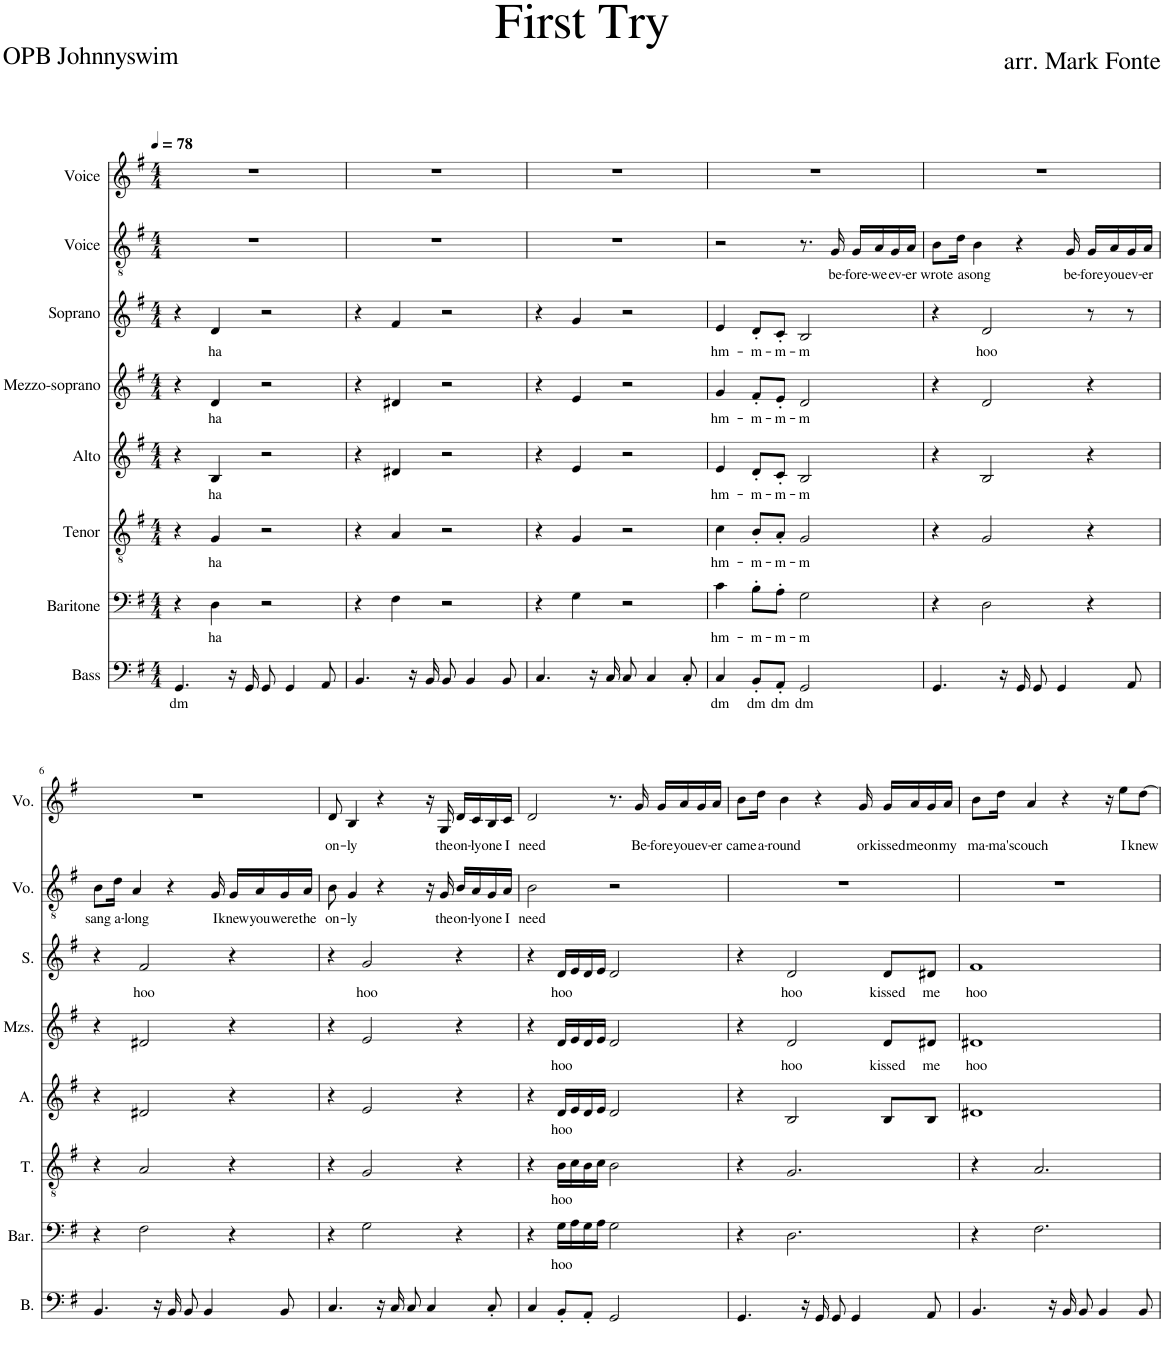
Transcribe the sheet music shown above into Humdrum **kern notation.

**kern	**text	**kern	**text	**kern	**text	**kern	**text	**kern	**text	**kern	**text	**kern	**text	**kern	**text
*part8	*part8	*part7	*part7	*part6	*part6	*part5	*part5	*part4	*part4	*part3	*part3	*part2	*part2	*part1	*part1
*staff8	*staff8	*staff7	*staff7	*staff6	*staff6	*staff5	*staff5	*staff4	*staff4	*staff3	*staff3	*staff2	*staff2	*staff1	*staff1
*I"Bass	*	*I"Baritone	*	*I"Tenor	*	*I"Alto	*	*I"Mezzo-soprano	*	*I"Soprano	*	*I"Voice	*	*I"Voice	*
*I'B.	*	*I'Bar.	*	*I'T.	*	*I'A.	*	*I'Mzs.	*	*I'S.	*	*I'Vo.	*	*I'Vo.	*
*clefF4	*	*clefF4	*	*clefGv2	*	*clefG2	*	*clefG2	*	*clefG2	*	*clefGv2	*	*clefG2	*
*k[f#]	*	*k[f#]	*	*k[f#]	*	*k[f#]	*	*k[f#]	*	*k[f#]	*	*k[f#]	*	*k[f#]	*
*M4/4	*	*M4/4	*	*M4/4	*	*M4/4	*	*M4/4	*	*M4/4	*	*M4/4	*	*M4/4	*
*MM78	*	*MM78	*	*MM78	*	*MM78	*	*MM78	*	*MM78	*	*MM78	*	*MM78	*
=1	=1	=1	=1	=1	=1	=1	=1	=1	=1	=1	=1	=1	=1	=1	=1
!	!LO:LY:b	!	!	!	!	!	!	!	!	!	!	!	!	!	!
4.GG/	dm	4r	.	4r	.	4r	.	4r	.	4r	.	1r	.	1r	.
!	!	!	!LO:LY:b	!	!LO:LY:b	!	!LO:LY:b	!	!LO:LY:b	!	!LO:LY:b	!	!	!	!
.	.	4D\	ha	4G/	ha	4B/	ha	4d/	ha	4d/	ha	.	.	.	.
16r	.	.	.	.	.	.	.	.	.	.	.	.	.	.	.
16GG/	.	.	.	.	.	.	.	.	.	.	.	.	.	.	.
8GG/	.	2r	.	2r	.	2r	.	2r	.	2r	.	.	.	.	.
4GG/	.	.	.	.	.	.	.	.	.	.	.	.	.	.	.
8AA/	.	.	.	.	.	.	.	.	.	.	.	.	.	.	.
=2	=2	=2	=2	=2	=2	=2	=2	=2	=2	=2	=2	=2	=2	=2	=2
4.BB/	.	4r	.	4r	.	4r	.	4r	.	4r	.	1r	.	1r	.
.	.	4F#\	.	4A/	.	4d#X/	.	4d#X/	.	4f#/	.	.	.	.	.
16r	.	.	.	.	.	.	.	.	.	.	.	.	.	.	.
16BB/	.	.	.	.	.	.	.	.	.	.	.	.	.	.	.
8BB/	.	2r	.	2r	.	2r	.	2r	.	2r	.	.	.	.	.
4BB/	.	.	.	.	.	.	.	.	.	.	.	.	.	.	.
8BB/	.	.	.	.	.	.	.	.	.	.	.	.	.	.	.
=3	=3	=3	=3	=3	=3	=3	=3	=3	=3	=3	=3	=3	=3	=3	=3
4.C/	.	4r	.	4r	.	4r	.	4r	.	4r	.	1r	.	1r	.
.	.	4G\	.	4G/	.	4e/	.	4e/	.	4g/	.	.	.	.	.
16r	.	.	.	.	.	.	.	.	.	.	.	.	.	.	.
16C/	.	.	.	.	.	.	.	.	.	.	.	.	.	.	.
8C/	.	2r	.	2r	.	2r	.	2r	.	2r	.	.	.	.	.
4C/	.	.	.	.	.	.	.	.	.	.	.	.	.	.	.
8C'/	.	.	.	.	.	.	.	.	.	.	.	.	.	.	.
=4	=4	=4	=4	=4	=4	=4	=4	=4	=4	=4	=4	=4	=4	=4	=4
!	!LO:LY:b	!	!LO:LY:b	!	!LO:LY:b	!	!LO:LY:b	!	!LO:LY:b	!	!LO:LY:b	!	!	!	!
4C/	dm	4c\	hm-	4c\	hm-	4e/	hm-	4g/	hm-	4e/	hm-	2r	.	1r	.
!	!LO:LY:b	!	!LO:LY:b	!	!LO:LY:b	!	!LO:LY:b	!	!LO:LY:b	!	!LO:LY:b	!	!	!	!
8BB'/L	dm	8B'\L	-m-	8B'/L	-m-	8d'/L	-m-	8f#'/L	-m-	8d'/L	-m-	.	.	.	.
!	!LO:LY:b	!	!LO:LY:b	!	!LO:LY:b	!	!LO:LY:b	!	!LO:LY:b	!	!LO:LY:b	!	!	!	!
8AA'/J	dm	8A'\J	-m-	8A'/J	-m-	8c'/J	-m-	8e'/J	-m-	8c'/J	-m-	.	.	.	.
!	!LO:LY:b	!	!LO:LY:b	!	!LO:LY:b	!	!LO:LY:b	!	!LO:LY:b	!	!LO:LY:b	!	!	!	!
2GG/	dm	2G\	-m	2G/	-m	2B/	-m	2d/	-m	2B/	-m	8.r	.	.	.
!	!	!	!	!	!	!	!	!	!	!	!	!	!LO:LY:b	!	!
.	.	.	.	.	.	.	.	.	.	.	.	16G/	be-	.	.
!	!	!	!	!	!	!	!	!	!	!	!	!	!LO:LY:b	!	!
.	.	.	.	.	.	.	.	.	.	.	.	16G/LL	-fore-	.	.
!	!	!	!	!	!	!	!	!	!	!	!	!	!LO:LY:b	!	!
.	.	.	.	.	.	.	.	.	.	.	.	16A/	-we	.	.
!	!	!	!	!	!	!	!	!	!	!	!	!	!LO:LY:b	!	!
.	.	.	.	.	.	.	.	.	.	.	.	16G/	ev-	.	.
!	!	!	!	!	!	!	!	!	!	!	!	!	!LO:LY:b	!	!
.	.	.	.	.	.	.	.	.	.	.	.	16A/JJ	-er	.	.
=5	=5	=5	=5	=5	=5	=5	=5	=5	=5	=5	=5	=5	=5	=5	=5
!	!	!	!	!	!	!	!	!	!	!	!	!	!LO:LY:b	!	!
4.GG/	.	4r	.	4r	.	4r	.	4r	.	4r	.	8B\L	wrote	1r	.
!	!	!	!	!	!	!	!	!	!	!	!	!	!LO:LY:b	!	!
.	.	.	.	.	.	.	.	.	.	.	.	16d\Jk	a	.	.
!	!	!	!	!	!	!	!	!	!	!	!	!	!LO:LY:b	!	!
.	.	.	.	.	.	.	.	.	.	.	.	4B\	song	.	.
!	!	!	!	!	!	!	!	!	!	!	!LO:LY:b	!	!	!	!
.	.	2D\	.	2G/	.	2B/	.	2d/	.	2d/	hoo	.	.	.	.
16r	.	.	.	.	.	.	.	.	.	.	.	.	.	.	.
16GG/	.	.	.	.	.	.	.	.	.	.	.	4r	.	.	.
8GG/	.	.	.	.	.	.	.	.	.	.	.	.	.	.	.
4GG/	.	.	.	.	.	.	.	.	.	.	.	.	.	.	.
!	!	!	!	!	!	!	!	!	!	!	!	!	!LO:LY:b	!	!
.	.	.	.	.	.	.	.	.	.	.	.	16G/	be-	.	.
!	!	!	!	!	!	!	!	!	!	!	!	!	!LO:LY:b	!	!
.	.	4r	.	4r	.	4r	.	4r	.	8r	.	16G/LL	-fore	.	.
!	!	!	!	!	!	!	!	!	!	!	!	!	!LO:LY:b	!	!
.	.	.	.	.	.	.	.	.	.	.	.	16A/	you	.	.
!	!	!	!	!	!	!	!	!	!	!	!	!	!LO:LY:b	!	!
8AA/	.	.	.	.	.	.	.	.	.	8r	.	16G/	ev-	.	.
!	!	!	!	!	!	!	!	!	!	!	!	!	!LO:LY:b	!	!
.	.	.	.	.	.	.	.	.	.	.	.	16A/JJ	-er	.	.
!!LO:LB:g=z
=6	=6	=6	=6	=6	=6	=6	=6	=6	=6	=6	=6	=6	=6	=6	=6
!	!	!	!	!	!	!	!	!	!	!	!	!	!LO:LY:b	!	!
4.BB/	.	4r	.	4r	.	4r	.	4r	.	4r	.	8B\L	sang	1r	.
!	!	!	!	!	!	!	!	!	!	!	!	!	!LO:LY:b	!	!
.	.	.	.	.	.	.	.	.	.	.	.	16d\Jk	a-	.	.
!	!	!	!	!	!	!	!	!	!	!	!	!	!LO:LY:b	!	!
.	.	.	.	.	.	.	.	.	.	.	.	4A/	-long	.	.
!	!	!	!	!	!	!	!	!	!	!	!LO:LY:b	!	!	!	!
.	.	2F#\	.	2A/	.	2d#X/	.	2d#X/	.	2f#/	hoo	.	.	.	.
16r	.	.	.	.	.	.	.	.	.	.	.	.	.	.	.
16BB/	.	.	.	.	.	.	.	.	.	.	.	4r	.	.	.
8BB/	.	.	.	.	.	.	.	.	.	.	.	.	.	.	.
4BB/	.	.	.	.	.	.	.	.	.	.	.	.	.	.	.
!	!	!	!	!	!	!	!	!	!	!	!	!	!LO:LY:b	!	!
.	.	.	.	.	.	.	.	.	.	.	.	16G/	I	.	.
!	!	!	!	!	!	!	!	!	!	!	!	!	!LO:LY:b	!	!
.	.	4r	.	4r	.	4r	.	4r	.	4r	.	16G/LL	knew	.	.
!	!	!	!	!	!	!	!	!	!	!	!	!	!LO:LY:b	!	!
.	.	.	.	.	.	.	.	.	.	.	.	16A/	you	.	.
!	!	!	!	!	!	!	!	!	!	!	!	!	!LO:LY:b	!	!
8BB/	.	.	.	.	.	.	.	.	.	.	.	16G/	were	.	.
!	!	!	!	!	!	!	!	!	!	!	!	!	!LO:LY:b	!	!
.	.	.	.	.	.	.	.	.	.	.	.	16A/JJ	the	.	.
=7	=7	=7	=7	=7	=7	=7	=7	=7	=7	=7	=7	=7	=7	=7	=7
!	!	!	!	!	!	!	!	!	!	!	!	!	!LO:LY:b	!	!LO:LY:b
4.C/	.	4r	.	4r	.	4r	.	4r	.	4r	.	8B\	on-	8d/	on-
!	!	!	!	!	!	!	!	!	!	!	!	!	!LO:LY:b	!	!LO:LY:b
.	.	.	.	.	.	.	.	.	.	.	.	4G/	-ly	4B/	-ly
!	!	!	!	!	!	!	!	!	!	!	!LO:LY:b	!	!	!	!
.	.	2G\	.	2G/	.	2e/	.	2e/	.	2g/	hoo	.	.	.	.
16r	.	.	.	.	.	.	.	.	.	.	.	4r	.	4r	.
16C/	.	.	.	.	.	.	.	.	.	.	.	.	.	.	.
8C/	.	.	.	.	.	.	.	.	.	.	.	.	.	.	.
4C/	.	.	.	.	.	.	.	.	.	.	.	16r	.	16r	.
!	!	!	!	!	!	!	!	!	!	!	!	!	!LO:LY:b	!	!LO:LY:b
.	.	.	.	.	.	.	.	.	.	.	.	16G/	the	16G/	the
!	!	!	!	!	!	!	!	!	!	!	!	!	!LO:LY:b	!	!LO:LY:b
.	.	4r	.	4r	.	4r	.	4r	.	4r	.	16B/LL	on-	16d/LL	on-
!	!	!	!	!	!	!	!	!	!	!	!	!	!LO:LY:b	!	!LO:LY:b
.	.	.	.	.	.	.	.	.	.	.	.	16A/	-ly	16c/	-ly
!	!	!	!	!	!	!	!	!	!	!	!	!	!LO:LY:b	!	!LO:LY:b
8C'/	.	.	.	.	.	.	.	.	.	.	.	16G/	one	16B/	one
!	!	!	!	!	!	!	!	!	!	!	!	!	!LO:LY:b	!	!LO:LY:b
.	.	.	.	.	.	.	.	.	.	.	.	16A/JJ	I	16c/JJ	I
=8	=8	=8	=8	=8	=8	=8	=8	=8	=8	=8	=8	=8	=8	=8	=8
!	!	!	!	!	!	!	!	!	!	!	!	!	!LO:LY:b	!	!LO:LY:b
4C/	.	4r	.	4r	.	4r	.	4r	.	4r	.	2B\	need	2d/	need
!	!	!	!LO:LY:b	!	!LO:LY:b	!	!LO:LY:b	!	!LO:LY:b	!	!LO:LY:b	!	!	!	!
8BB'/L	.	16G\LL	hoo	16B\LL	hoo	16d/LL	hoo	16d/LL	hoo	16d/LL	hoo	.	.	.	.
.	.	16A\	.	16c\	.	16e/	.	16e/	.	16e/	.	.	.	.	.
8AA'/J	.	16G\	.	16B\	.	16d/	.	16d/	.	16d/	.	.	.	.	.
.	.	16A\JJ	.	16c\JJ	.	16e/JJ	.	16e/JJ	.	16e/JJ	.	.	.	.	.
2GG/	.	2G\	.	2B\	.	2d/	.	2d/	.	2d/	.	2r	.	8.r	.
!	!	!	!	!	!	!	!	!	!	!	!	!	!	!	!LO:LY:b
.	.	.	.	.	.	.	.	.	.	.	.	.	.	16g/	Be-
!	!	!	!	!	!	!	!	!	!	!	!	!	!	!	!LO:LY:b
.	.	.	.	.	.	.	.	.	.	.	.	.	.	16g/LL	-fore
!	!	!	!	!	!	!	!	!	!	!	!	!	!	!	!LO:LY:b
.	.	.	.	.	.	.	.	.	.	.	.	.	.	16a/	you
!	!	!	!	!	!	!	!	!	!	!	!	!	!	!	!LO:LY:b
.	.	.	.	.	.	.	.	.	.	.	.	.	.	16g/	ev-
!	!	!	!	!	!	!	!	!	!	!	!	!	!	!	!LO:LY:b
.	.	.	.	.	.	.	.	.	.	.	.	.	.	16a/JJ	-er
=9	=9	=9	=9	=9	=9	=9	=9	=9	=9	=9	=9	=9	=9	=9	=9
!	!	!	!	!	!	!	!	!	!	!	!	!	!	!	!LO:LY:b
4.GG/	.	4r	.	4r	.	4r	.	4r	.	4r	.	1r	.	8b\L	came
!	!	!	!	!	!	!	!	!	!	!	!	!	!	!	!LO:LY:b
.	.	.	.	.	.	.	.	.	.	.	.	.	.	16dd\Jk	a-
!	!	!	!	!	!	!	!	!	!	!	!	!	!	!	!LO:LY:b
.	.	.	.	.	.	.	.	.	.	.	.	.	.	4b\	-round
!	!	!	!	!	!	!	!	!	!LO:LY:b	!	!LO:LY:b	!	!	!	!
.	.	2.D\	.	2.G/	.	2B/	.	2d/	hoo	2d/	hoo	.	.	.	.
16r	.	.	.	.	.	.	.	.	.	.	.	.	.	.	.
16GG/	.	.	.	.	.	.	.	.	.	.	.	.	.	4r	.
8GG/	.	.	.	.	.	.	.	.	.	.	.	.	.	.	.
4GG/	.	.	.	.	.	.	.	.	.	.	.	.	.	.	.
!	!	!	!	!	!	!	!	!	!	!	!	!	!	!	!LO:LY:b
.	.	.	.	.	.	.	.	.	.	.	.	.	.	16g/	or
!	!	!	!	!	!	!	!	!	!LO:LY:b	!	!LO:LY:b	!	!	!	!LO:LY:b
.	.	.	.	.	.	8B/L	.	8d/L	kissed	8d/L	kissed	.	.	16g/LL	kissed
!	!	!	!	!	!	!	!	!	!	!	!	!	!	!	!LO:LY:b
.	.	.	.	.	.	.	.	.	.	.	.	.	.	16a/	me
!	!	!	!	!	!	!	!	!	!LO:LY:b	!	!LO:LY:b	!	!	!	!LO:LY:b
8AA/	.	.	.	.	.	8B/J	.	8d#X/J	me	8d#X/J	me	.	.	16g/	on
!	!	!	!	!	!	!	!	!	!	!	!	!	!	!	!LO:LY:b
.	.	.	.	.	.	.	.	.	.	.	.	.	.	16a/JJ	my
=10	=10	=10	=10	=10	=10	=10	=10	=10	=10	=10	=10	=10	=10	=10	=10
!	!	!	!	!	!	!	!	!	!LO:LY:b	!	!LO:LY:b	!	!	!	!LO:LY:b
4.BB/	.	4r	.	4r	.	1d#X	.	1d#X	hoo	1f#	hoo	1r	.	8b\L	ma-
!	!	!	!	!	!	!	!	!	!	!	!	!	!	!	!LO:LY:b
.	.	.	.	.	.	.	.	.	.	.	.	.	.	16dd\Jk	-ma's
!	!	!	!	!	!	!	!	!	!	!	!	!	!	!	!LO:LY:b
.	.	.	.	.	.	.	.	.	.	.	.	.	.	4a/	couch
.	.	2.F#\	.	2.A/	.	.	.	.	.	.	.	.	.	.	.
16r	.	.	.	.	.	.	.	.	.	.	.	.	.	.	.
16BB/	.	.	.	.	.	.	.	.	.	.	.	.	.	4r	.
8BB/	.	.	.	.	.	.	.	.	.	.	.	.	.	.	.
4BB/	.	.	.	.	.	.	.	.	.	.	.	.	.	.	.
.	.	.	.	.	.	.	.	.	.	.	.	.	.	16r	.
!	!	!	!	!	!	!	!	!	!	!	!	!	!	!	!LO:LY:b
.	.	.	.	.	.	.	.	.	.	.	.	.	.	8ee\L	I
!	!	!	!	!	!	!	!	!	!	!	!	!	!	!	!LO:LY:b
8BB/	.	.	.	.	.	.	.	.	.	.	.	.	.	[8dd\J	knew
=	=	=	=	=	=	=	=	=	=	=	=	=	=	=	=
*-	*-	*-	*-	*-	*-	*-	*-	*-	*-	*-	*-	*-	*-	*-	*-
